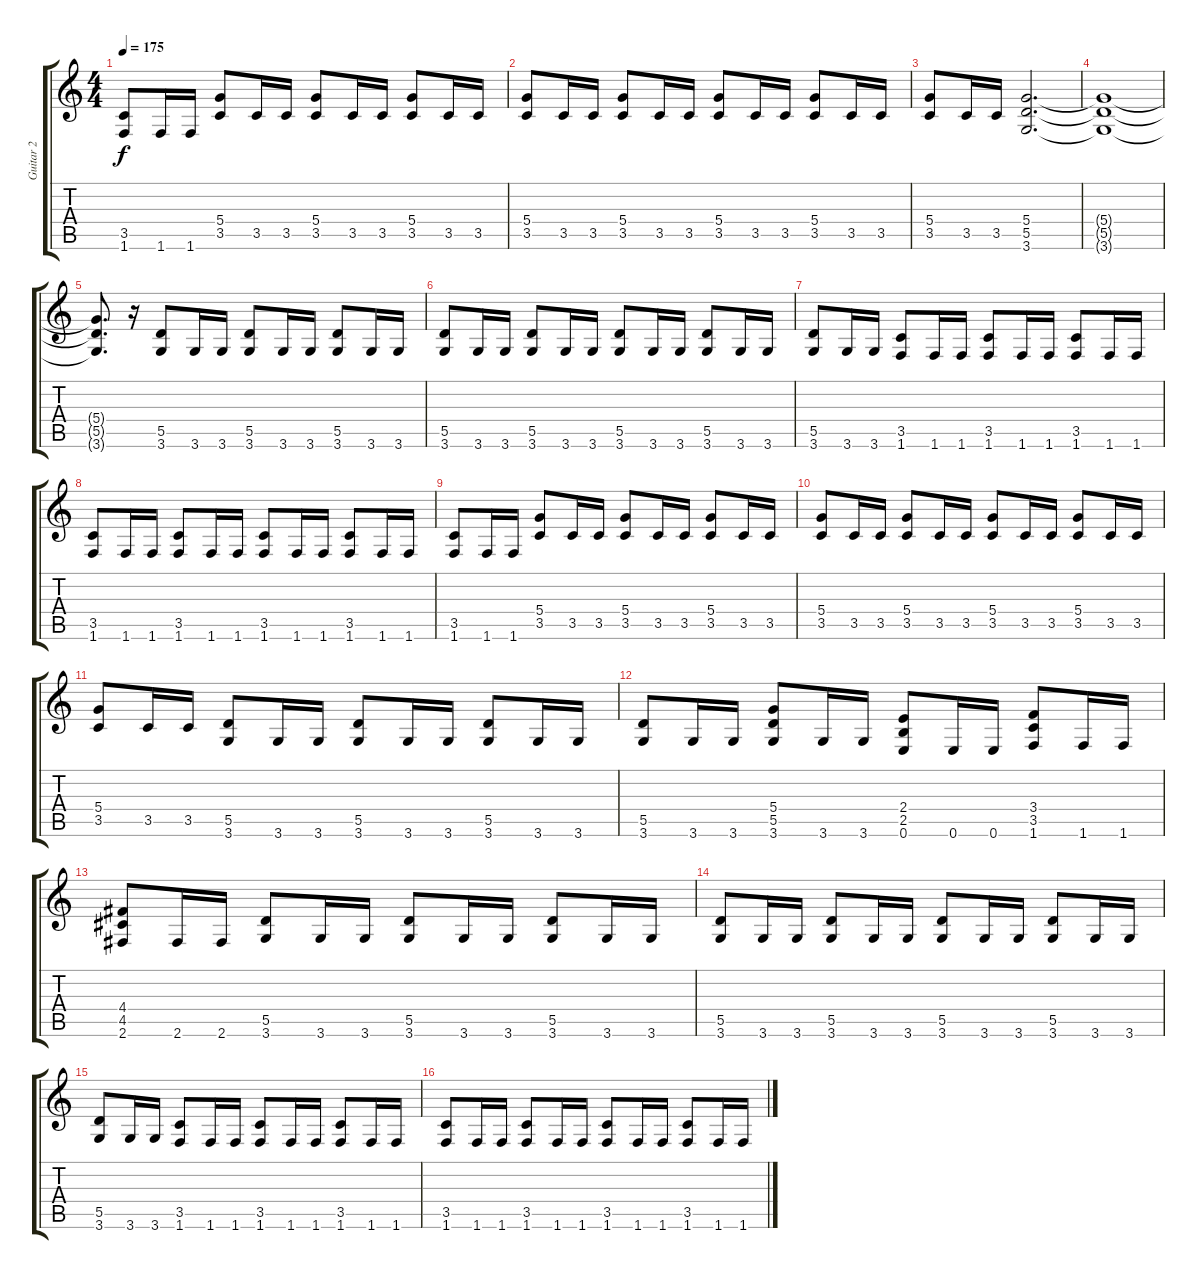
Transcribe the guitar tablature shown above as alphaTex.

\track ("Guitar 2" "Guitar 2") {instrument distortionguitar}
\staff {score tabs}
\tuning (E4 B3 G3 D3 A2 E2) {hide}
\ts (4 4)
\tempo 175
\clef g2
\ks c
(3.5 1.6).8{dy f} 1.6.16 1.6.16 (5.4 3.5).8 3.5.16 3.5.16 (5.4 3.5).8 3.5.16 3.5.16 (5.4 3.5).8 3.5.16 3.5.16 |
(5.4 3.5).8 3.5.16 3.5.16 (5.4 3.5).8 3.5.16 3.5.16 (5.4 3.5).8 3.5.16 3.5.16 (5.4 3.5).8 3.5.16 3.5.16 |
(5.4 3.5).8 3.5.16 3.5.16 (5.4 5.5 3.6).2{d} |
(5.4{t} 5.5{t} 3.6{t}).1 |
(5.4{t} 5.5{t} 3.6{t}).8{d} r.16 (5.5 3.6).8 3.6.16 3.6.16 (5.5 3.6).8 3.6.16 3.6.16 (5.5 3.6).8 3.6.16 3.6.16 |
(5.5 3.6).8 3.6.16 3.6.16 (5.5 3.6).8 3.6.16 3.6.16 (5.5 3.6).8 3.6.16 3.6.16 (5.5 3.6).8 3.6.16 3.6.16 |
(5.5 3.6).8 3.6.16 3.6.16 (3.5 1.6).8 1.6.16 1.6.16 (3.5 1.6).8 1.6.16 1.6.16 (3.5 1.6).8 1.6.16 1.6.16 |
(3.5 1.6).8 1.6.16 1.6.16 (3.5 1.6).8 1.6.16 1.6.16 (3.5 1.6).8 1.6.16 1.6.16 (3.5 1.6).8 1.6.16 1.6.16 |
(3.5 1.6).8 1.6.16 1.6.16 (5.4 3.5).8 3.5.16 3.5.16 (5.4 3.5).8 3.5.16 3.5.16 (5.4 3.5).8 3.5.16 3.5.16 |
(5.4 3.5).8 3.5.16 3.5.16 (5.4 3.5).8 3.5.16 3.5.16 (5.4 3.5).8 3.5.16 3.5.16 (5.4 3.5).8 3.5.16 3.5.16 |
(5.4 3.5).8 3.5.16 3.5.16 (5.5 3.6).8 3.6.16 3.6.16 (5.5 3.6).8 3.6.16 3.6.16 (5.5 3.6).8 3.6.16 3.6.16 |
(5.5 3.6).8 3.6.16 3.6.16 (5.4 5.5 3.6).8 3.6.16 3.6.16 (2.4 2.5 0.6).8 0.6.16 0.6.16 (3.4 3.5 1.6).8 1.6.16 1.6.16 |
(4.4 4.5 2.6).8 2.6.16 2.6.16 (5.5 3.6).8 3.6.16 3.6.16 (5.5 3.6).8 3.6.16 3.6.16 (5.5 3.6).8 3.6.16 3.6.16 |
(5.5 3.6).8 3.6.16 3.6.16 (5.5 3.6).8 3.6.16 3.6.16 (5.5 3.6).8 3.6.16 3.6.16 (5.5 3.6).8 3.6.16 3.6.16 |
(5.5 3.6).8 3.6.16 3.6.16 (3.5 1.6).8 1.6.16 1.6.16 (3.5 1.6).8 1.6.16 1.6.16 (3.5 1.6).8 1.6.16 1.6.16 |
(3.5 1.6).8 1.6.16 1.6.16 (3.5 1.6).8 1.6.16 1.6.16 (3.5 1.6).8 1.6.16 1.6.16 (3.5 1.6).8 1.6.16 1.6.16
